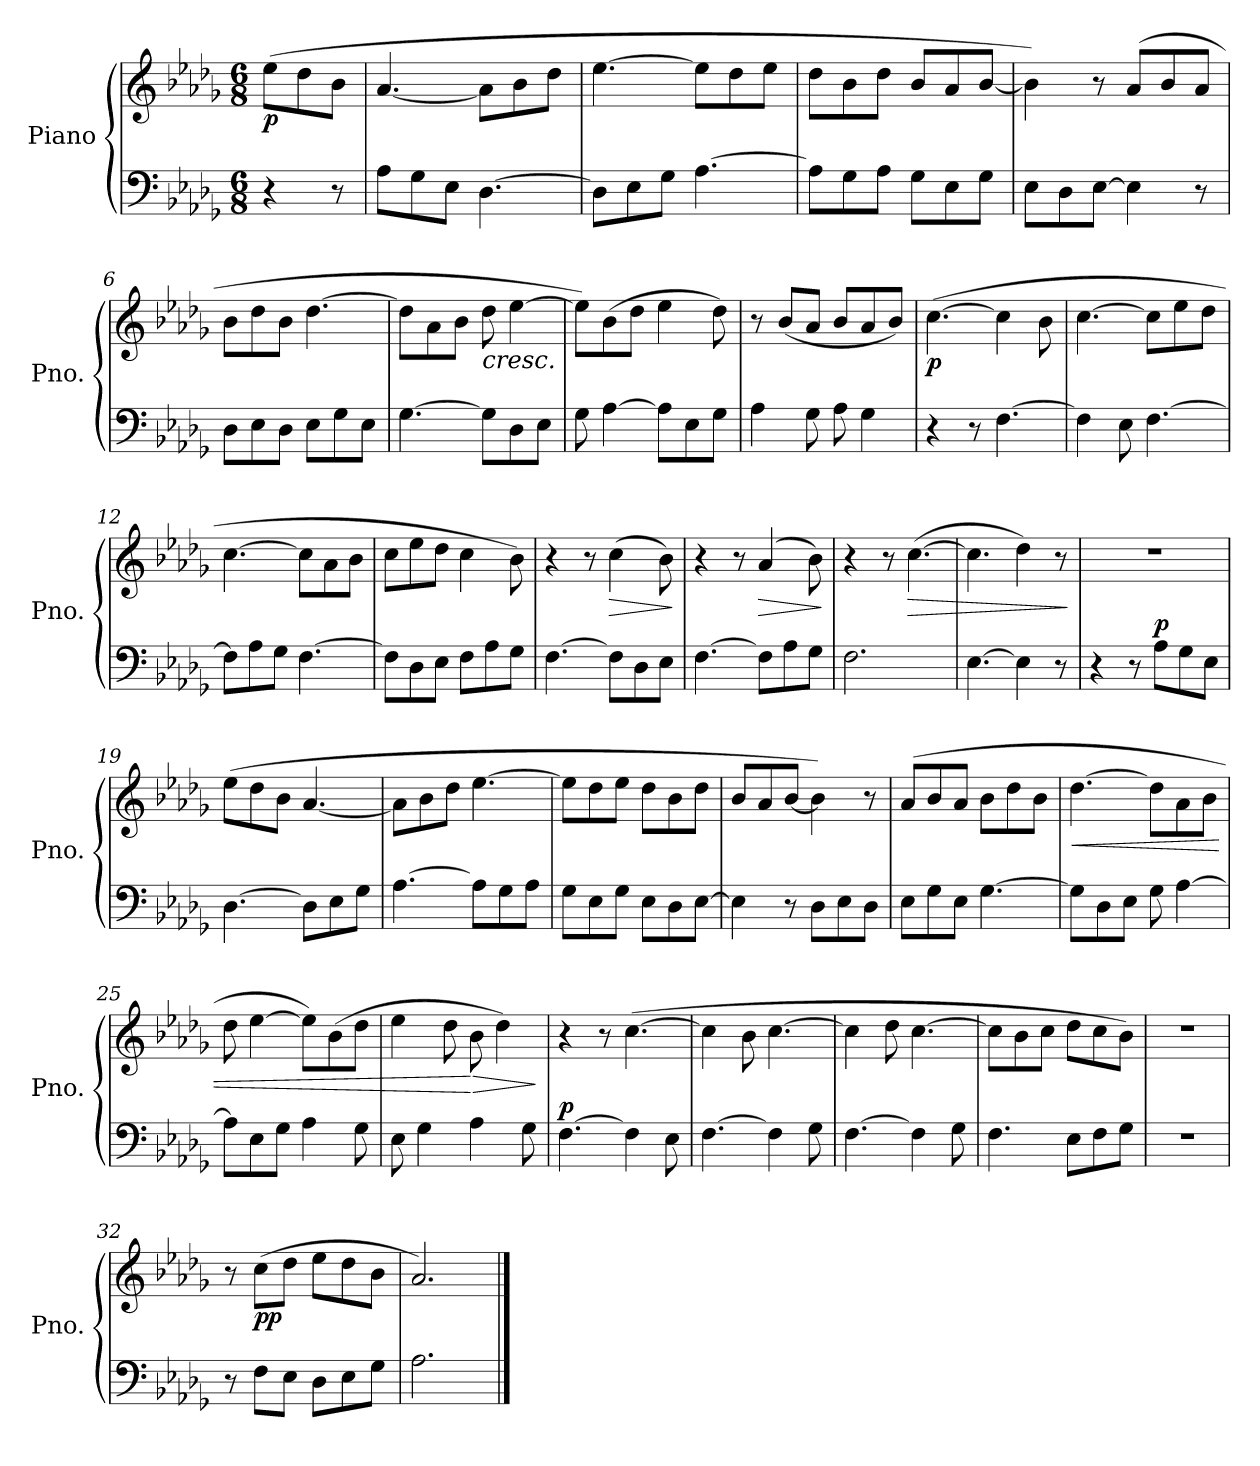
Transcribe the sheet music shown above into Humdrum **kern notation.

**kern	**kern	**dynam
*part1	*part1	*part1
*staff2	*staff1	*staff1/2
*I"Piano	*	*
*I'Pno.	*	*
*clefF4	*clefG2	*
*k[b-e-a-d-g-]	*k[b-e-a-d-g-]	*
*M6/8	*M6/8	*
=1	=1	=1
!	!	!LO:DY:b
4r	(>8ee-\L	p
.	8dd-\	.
8r	8b-\J	.
=2	=2	=2
8A-\L	[4.a-/	.
8G-\	.	.
8E-\J	.	.
[4.D-\	8a-\L]	.
.	8b-\	.
.	8dd-\J	.
=3	=3	=3
8D-\L]	[4.ee-\	.
8E-\	.	.
8G-\J	.	.
[4.A-\	8ee-\L]	.
.	8dd-\	.
.	8ee-\J	.
=4	=4	=4
8A-\L]	8dd-\L	.
8G-\	8b-\	.
8A-\J	8dd-\J	.
8G-\L	8b-/L	.
8E-\	8a-/	.
8G-\J	[8b-/J	.
=5	=5	=5
8E-\L	4b-\])	.
8D-\	.	.
[8E-\J	8r	.
4E-\]	(>8a-/L	.
.	8b-/	.
8r	8a-/J	.
=6	=6	=6
8D-\L	8b-\L	.
8E-\	8dd-\	.
8D-\J	8b-\J	.
8E-\L	[4.dd-\	.
8G-\	.	.
8E-\J	.	.
=7	=7	=7
[4.G-\	8dd-\L]	.
.	8a-\	.
.	8b-\J	.
!	!LO:TX:b:i:t=cresc.	!
8G-\L]	8dd-\	.
8D-\	[4ee-\	.
8E-\J	.	.
!!LO:LB:g=z
=8	=8	=8
8G-\	8ee-\L])	.
[4A-\	(>8b-\	.
.	8dd-\J	.
8A-\L]	4ee-\	.
8E-\	.	.
8G-\J	8dd-\)	.
=9	=9	=9
4A-\	8r	.
.	(<8b-/L	.
8G-\	8a-/J	.
8A-\	8b-/L	.
4G-\	8a-/	.
.	8b-/J)	.
=10	=10	=10
!	!	!LO:DY:b
4r	(>[4.cc\	p
8r	.	.
[4.F\	4cc\]	.
.	8b-\	.
=11	=11	=11
4F\]	[4.cc\	.
8E-\	.	.
[4.F\	8cc\L]	.
.	8ee-\	.
.	8dd-\J	.
=12	=12	=12
8F\L]	[4.cc\	.
8A-\	.	.
8G-\J	.	.
[4.F\	8cc\L]	.
.	8a-\	.
.	8b-\J	.
=13	=13	=13
8F\L]	8cc\L	.
8D-\	8ee-\	.
8E-\J	8dd-\J	.
8F\L	4cc\	.
8A-\	.	.
8G-\J	8b-\)	.
=14	=14	=14
[4.F\	4r	.
.	8r	.
!	!	!LO:HP:b
8F\L]	(>4cc\	>
8D-\	.	.
8E-\J	8b-\)	.
.	.	]
!!LO:LB:g=z
=15	=15	=15
[4.F\	4r	.
.	8r	.
!	!	!LO:HP:b
8F\L]	(>4a-/	>
8A-\	.	.
8G-\J	8b-\)	.
.	.	]
=16	=16	=16
2.F\	4r	.
.	8r	.
!	!	!LO:HP:b
.	(>[4.cc\	>
=17	=17	=17
[4.E-\	4.cc\]	.
4E-\]	4dd-\)	.
8r	8r	.
.	.	]
=18	=18	=18
4r	2.r	.
8r	.	.
!	!	!LO:DY:a=2
8A-\L	.	p
8G-\	.	.
8E-\J	.	.
=19	=19	=19
[4.D-\	(>8ee-\L	.
.	8dd-\	.
.	8b-\J	.
8D-\L]	[4.a-/	.
8E-\	.	.
8G-\J	.	.
=20	=20	=20
[4.A-\	8a-\L]	.
.	8b-\	.
.	8dd-\J	.
8A-\L]	[4.ee-\	.
8G-\	.	.
8A-\J	.	.
=21	=21	=21
8G-\L	8ee-\L]	.
8E-\	8dd-\	.
8G-\J	8ee-\J	.
8E-\L	8dd-\L	.
8D-\	8b-\	.
[8E-\J	8dd-\J	.
!!LO:LB:g=z
=22	=22	=22
4E-\]	8b-/L	.
.	8a-/	.
8r	[8b-/J	.
8D-\L	4b-\])	.
8E-\	.	.
8D-\J	8r	.
=23	=23	=23
8E-\L	(>8a-/L	.
8G-\	8b-/	.
8E-\J	8a-/J	.
[4.G-\	8b-\L	.
.	8dd-\	.
.	8b-\J	.
=24	=24	=24
!	!	!LO:HP:b
8G-\L]	[4.dd-\	<
8D-\	.	.
8E-\J	.	.
8G-\	8dd-\L]	.
[4A-\	8a-\	.
.	8b-\J	.
=25	=25	=25
8A-\L]	8dd-\	.
8E-\	[4ee-\	.
8G-\J	.	.
4A-\	8ee-\L])	.
.	(>8b-\	.
8G-\	8dd-\J	.
=26	=26	=26
8E-\	4ee-\	.
4G-\	.	.
.	8dd-\	.
!	!	!LO:HP:n=1:b
4A-\	8b-\	[ >
.	4dd-\)	.
8G-\	.	.
.	.	]
=27	=27	=27
!	!	!LO:DY:a=2
[4.F\	4r	p
.	8r	.
4F\]	(>[4.cc\	.
8E-\	.	.
=28	=28	=28
[4.F\	4cc\]	.
.	8b-\	.
4F\]	[4.cc\	.
8G-\	.	.
!!LO:LB:g=z
=29	=29	=29
[4.F\	4cc\]	.
.	8dd-\	.
4F\]	[4.cc\	.
8G-\	.	.
=30	=30	=30
4.F\	8cc\L]	.
.	8b-\	.
.	8cc\J	.
8E-\L	8dd-\L	.
8F\	8cc\	.
8G-\J	8b-\J)	.
=31	=31	=31
2.r	2.r	.
=32	=32	=32
8r	8r	.
!	!	!LO:DY:b
8F\L	(>8cc\L	pp
8E-\J	8dd-\J	.
8D-\L	8ee-\L	.
8E-\	8dd-\	.
8G-\J	8b-\J	.
=33	=33	=33
2.A-\	2.a-/)	.
==	==	==
*-	*-	*-
